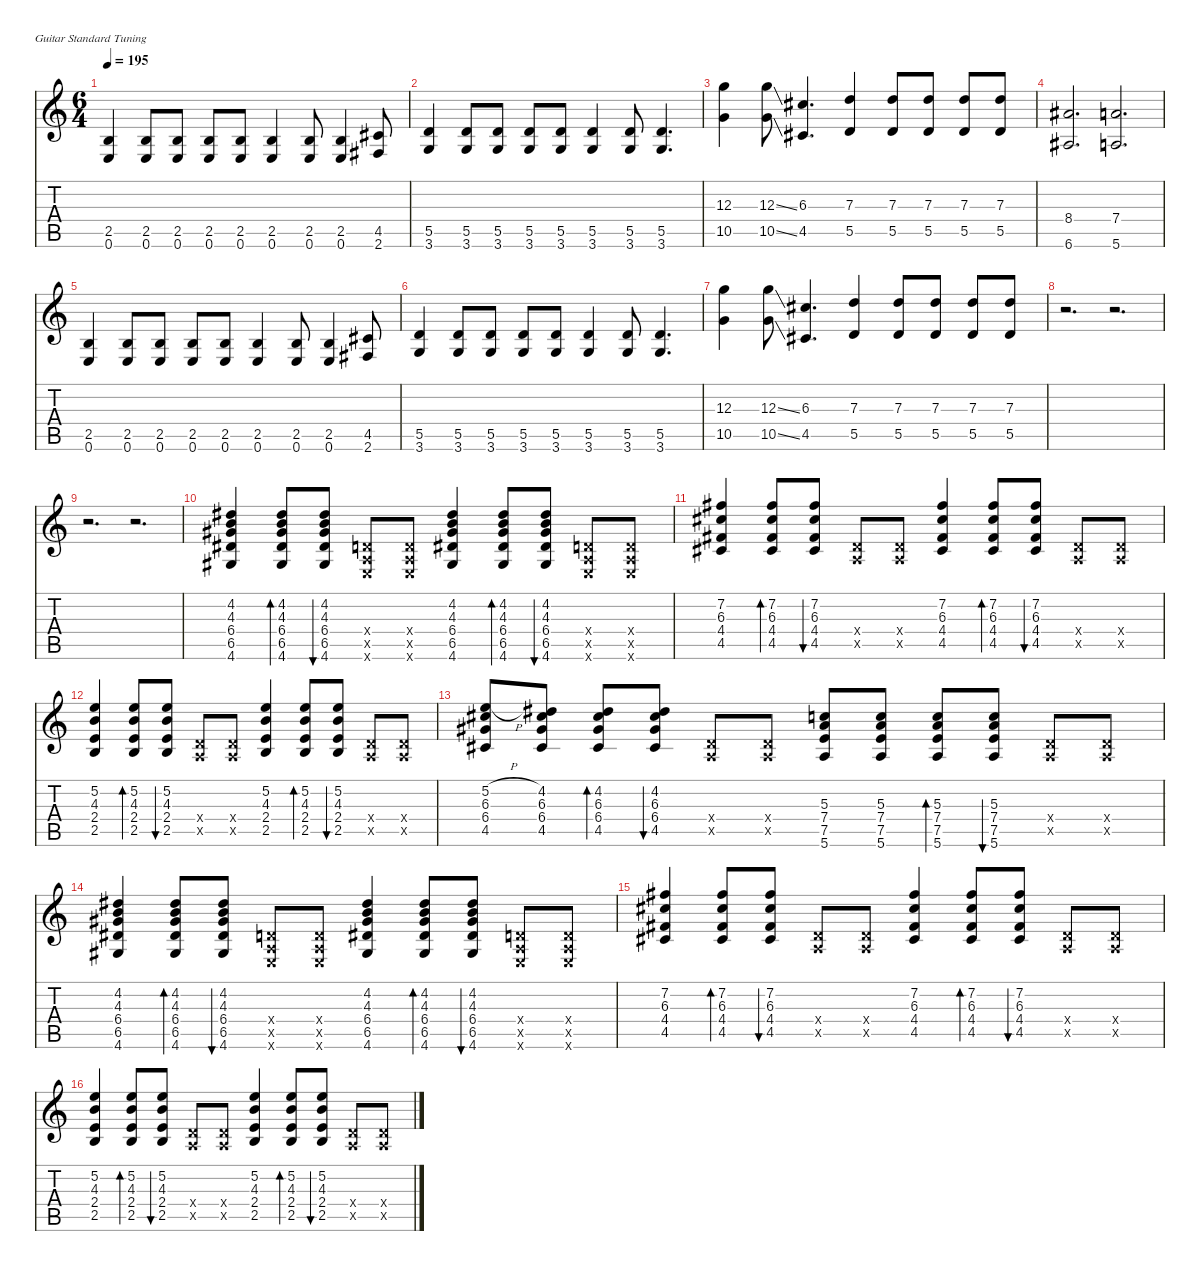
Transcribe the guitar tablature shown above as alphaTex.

\defaultSystemsLayout 4
\hideDynamics
\bracketExtendMode nobrackets
\singleTrackTrackNamePolicy hidden
\multiTrackTrackNamePolicy hidden
\firstSystemTrackNameMode fullname
\firstSystemTrackNameOrientation horizontal
\otherSystemsTrackNameOrientation horizontal
\track ("Guitar 2" "dist.guit.") {instrument distortionguitar}
\staff {score tabs}
\tuning (E4 B3 G3 D3 A2 E2)
\ts (6 4)
\tempo 195
\clef g2
\ks c
(2.5 0.6).4{dy f beam Up} (2.5 0.6).8{beam Up} (2.5 0.6).8{beam Up} (2.5 0.6).8{beam Up} (2.5 0.6).8{beam Up} (2.5 0.6).4{beam Up} (2.5 0.6).8{beam Up} (2.5 0.6).4{beam Up} (4.5{acc #} 2.6{acc #}).8{beam Up} |
(5.5 3.6).4{beam Up} (5.5 3.6).8{beam Up} (5.5 3.6).8{beam Up} (5.5 3.6).8{beam Up} (5.5 3.6).8{beam Up} (5.5 3.6).4{beam Up} (5.5 3.6).8{beam Up} (5.5 3.6).4{d beam Up} |
(12.3 10.5).4{beam Down} (12.3{ss} 10.5{ss}).8{beam Down} (6.3{acc #} 4.5{acc #}).4{d beam Up} (7.3 5.5).4{beam Up} (7.3 5.5).8{beam Up} (7.3 5.5).8{beam Up} (7.3 5.5).8{beam Up} (7.3 5.5).8{beam Up} |
(8.4{acc #} 6.6{acc #}).2{d beam Up} (7.4 5.6).2{d beam Up} |
(2.5 0.6).4{beam Up} (2.5 0.6).8{beam Up} (2.5 0.6).8{beam Up} (2.5 0.6).8{beam Up} (2.5 0.6).8{beam Up} (2.5 0.6).4{beam Up} (2.5 0.6).8{beam Up} (2.5 0.6).4{beam Up} (4.5{acc #} 2.6{acc #}).8{beam Up} |
(5.5 3.6).4{beam Up} (5.5 3.6).8{beam Up} (5.5 3.6).8{beam Up} (5.5 3.6).8{beam Up} (5.5 3.6).8{beam Up} (5.5 3.6).4{beam Up} (5.5 3.6).8{beam Up} (5.5 3.6).4{d beam Up} |
(12.3 10.5).4{beam Down} (12.3{ss} 10.5{ss}).8{beam Down} (6.3{acc #} 4.5{acc #}).4{d beam Up} (7.3 5.5).4{beam Up} (7.3 5.5).8{beam Up} (7.3 5.5).8{beam Up} (7.3 5.5).8{beam Up} (7.3 5.5).8{beam Up} |
r.2{d beam Down} r.2{d beam Down} |
r.2{d beam Down} r.2{d beam Down} |
(4.2{acc #} 4.3 6.4{acc #} 6.5{acc #} 4.6{acc #}).4{beam Up} (4.2{acc #} 4.3 6.4{acc #} 6.5{acc #} 4.6{acc #}).8{bd 60 beam Up} (4.2{acc #} 4.3 6.4{acc #} 6.5{acc #} 4.6{acc #}).8{bu 60 beam Up} (0.4{x} 0.5{x} 0.6{x}).8{beam Up} (0.4{x} 0.5{x} 0.6{x}).8{beam Up} (4.2{acc #} 4.3 6.4{acc #} 6.5{acc #} 4.6{acc #}).4{beam Up} (4.2{acc #} 4.3 6.4{acc #} 6.5{acc #} 4.6{acc #}).8{bd 60 beam Up} (4.2{acc #} 4.3 6.4{acc #} 6.5{acc #} 4.6{acc #}).8{bu 60 beam Up} (0.4{x} 0.5{x} 0.6{x}).8{beam Up} (0.4{x} 0.5{x} 0.6{x}).8{beam Up} |
(7.2{acc #} 6.3{acc #} 4.4{acc #} 4.5{acc #}).4{beam Up} (7.2{acc #} 6.3{acc #} 4.4{acc #} 4.5{acc #}).8{bd 60 beam Up} (7.2{acc #} 6.3{acc #} 4.4{acc #} 4.5{acc #}).8{bu 60 beam Up} (0.4{x} 0.5{x}).8{beam Up} (0.4{x} 0.5{x}).8{beam Up} (7.2{acc #} 6.3{acc #} 4.4{acc #} 4.5{acc #}).4{beam Up} (7.2{acc #} 6.3{acc #} 4.4{acc #} 4.5{acc #}).8{bd 60 beam Up} (7.2{acc #} 6.3{acc #} 4.4{acc #} 4.5{acc #}).8{bu 60 beam Up} (0.4{x} 0.5{x}).8{beam Up} (0.4{x} 0.5{x}).8{beam Up} |
(5.2 4.3 2.4 2.5).4{beam Up} (5.2 4.3 2.4 2.5).8{bd 60 beam Up} (5.2 4.3 2.4 2.5).8{bu 60 beam Up} (0.4{x} 0.5{x}).8{beam Up} (0.4{x} 0.5{x}).8{beam Up} (5.2 4.3 2.4 2.5).4{beam Up} (5.2 4.3 2.4 2.5).8{bd 60 beam Up} (5.2 4.3 2.4 2.5).8{bu 60 beam Up} (0.4{x} 0.5{x}).8{beam Up} (0.4{x} 0.5{x}).8{beam Up} |
(5.2{h} 6.3{acc #} 6.4{acc #} 4.5{acc #}).8{beam Up} (4.2{acc #} 6.3{acc #} 6.4{acc #} 4.5{acc #}).8{beam Up} (4.2{acc #} 6.3{acc #} 6.4{acc #} 4.5{acc #}).8{bd 60 beam Up} (4.2{acc #} 6.3{acc #} 6.4{acc #} 4.5{acc #}).8{bu 60 beam Up} (0.4{x} 0.5{x}).8{beam Up} (0.4{x} 0.5{x}).8{beam Up} (5.3 7.4 7.5 5.6).8{beam Up} (5.3 7.4 7.5 5.6).8{beam Up} (5.3 7.4 7.5 5.6).8{bd 60 beam Up} (5.3 7.4 7.5 5.6).8{bu 60 beam Up} (0.4{x} 0.5{x}).8{beam Up} (0.4{x} 0.5{x}).8{beam Up} |
(4.2{acc #} 4.3 6.4{acc #} 6.5{acc #} 4.6{acc #}).4{beam Up} (4.2{acc #} 4.3 6.4{acc #} 6.5{acc #} 4.6{acc #}).8{bd 60 beam Up} (4.2{acc #} 4.3 6.4{acc #} 6.5{acc #} 4.6{acc #}).8{bu 60 beam Up} (0.4{x} 0.5{x} 0.6{x}).8{beam Up} (0.4{x} 0.5{x} 0.6{x}).8{beam Up} (4.2{acc #} 4.3 6.4{acc #} 6.5{acc #} 4.6{acc #}).4{beam Up} (4.2{acc #} 4.3 6.4{acc #} 6.5{acc #} 4.6{acc #}).8{bd 60 beam Up} (4.2{acc #} 4.3 6.4{acc #} 6.5{acc #} 4.6{acc #}).8{bu 60 beam Up} (0.4{x} 0.5{x} 0.6{x}).8{beam Up} (0.4{x} 0.5{x} 0.6{x}).8{beam Up} |
(7.2{acc #} 6.3{acc #} 4.4{acc #} 4.5{acc #}).4{beam Up} (7.2{acc #} 6.3{acc #} 4.4{acc #} 4.5{acc #}).8{bd 60 beam Up} (7.2{acc #} 6.3{acc #} 4.4{acc #} 4.5{acc #}).8{bu 60 beam Up} (0.4{x} 0.5{x}).8{beam Up} (0.4{x} 0.5{x}).8{beam Up} (7.2{acc #} 6.3{acc #} 4.4{acc #} 4.5{acc #}).4{beam Up} (7.2{acc #} 6.3{acc #} 4.4{acc #} 4.5{acc #}).8{bd 60 beam Up} (7.2{acc #} 6.3{acc #} 4.4{acc #} 4.5{acc #}).8{bu 60 beam Up} (0.4{x} 0.5{x}).8{beam Up} (0.4{x} 0.5{x}).8{beam Up} |
(5.2 4.3 2.4 2.5).4{beam Up} (5.2 4.3 2.4 2.5).8{bd 60 beam Up} (5.2 4.3 2.4 2.5).8{bu 60 beam Up} (0.4{x} 0.5{x}).8{beam Up} (0.4{x} 0.5{x}).8{beam Up} (5.2 4.3 2.4 2.5).4{beam Up} (5.2 4.3 2.4 2.5).8{bd 60 beam Up} (5.2 4.3 2.4 2.5).8{bu 60 beam Up} (0.4{x} 0.5{x}).8{beam Up} (0.4{x} 0.5{x}).8{beam Up}
